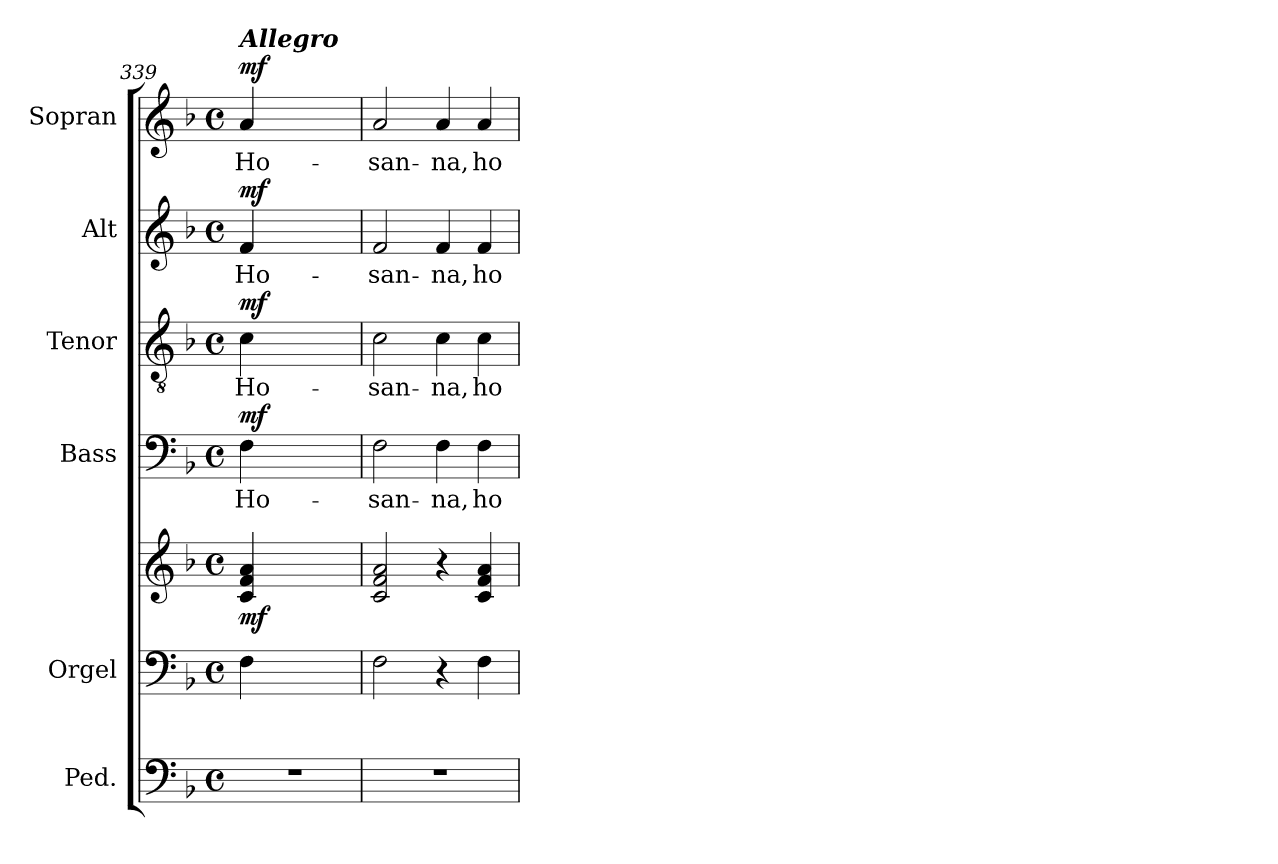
**kern	**kern	**kern	**dynam	**kern	**text	**dynam	**kern	**text	**dynam	**kern	**text	**dynam	**kern	**text	**dynam
*part6	*part5	*part5	*part5	*part4	*part4	*part4	*part3	*part3	*part3	*part2	*part2	*part2	*part1	*part1	*part1
*staff7	*staff6	*staff5	*staff5/6	*staff4	*staff4	*staff4	*staff3	*staff3	*staff3	*staff2	*staff2	*staff2	*staff1	*staff1	*staff1
*I"Ped.	*I"Orgel	*	*	*I"Bass	*	*	*I"Tenor	*	*	*I"Alt	*	*	*I"Sopran	*	*
*	*I'Org.	*	*	*I'B.	*	*	*I'T.	*	*	*I'A.	*	*	*I'S.	*	*
*clefF4	*clefF4	*clefG2	*	*clefF4	*	*	*clefGv2	*	*	*clefG2	*	*	*clefG2	*	*
*ITrd7c12	*	*	*	*	*	*	*	*	*	*	*	*	*	*	*
*k[b-]	*k[b-]	*k[b-]	*	*k[b-]	*	*	*k[b-]	*	*	*k[b-]	*	*	*k[b-]	*	*
*F:	*F:	*F:	*	*F:	*	*	*F:	*	*	*F:	*	*	*F:	*	*
*M4/4	*M4/4	*M4/4	*	*M4/4	*	*	*M4/4	*	*	*M4/4	*	*	*M4/4	*	*
*met(c)	*met(c)	*met(c)	*	*met(c)	*	*	*met(c)	*	*	*met(c)	*	*	*met(c)	*	*
=339	=339	=339	=339	=339	=339	=339	=339	=339	=339	=339	=339	=339	=339	=339	=339
!	!	!	!	!	!	!	!	!	!	!	!	!	!LO:TX:a:Bi:t=Allegro	!	!
!	!	!	!LO:DY:b	!	!LO:LY:b	!LO:DY:a	!	!LO:LY:b	!LO:DY:a	!	!LO:LY:b	!LO:DY:a	!	!LO:LY:b	!LO:DY:b
1r	4F\	4c/ 4f/ 4a/	mf	4F\	Ho-	mf	4c\	Ho-	mf	4f/	Ho-	mf	4a/	Ho-	mf
.	2.ryy	2.ryy	.	2.ryy	.	.	2.ryy	.	.	2.ryy	.	.	2.ryy	.	.
=340	=340	=340	=340	=340	=340	=340	=340	=340	=340	=340	=340	=340	=340	=340	=340
!	!	!	!	!	!LO:LY:b	!	!	!LO:LY:b	!	!	!LO:LY:b	!	!	!LO:LY:b	!
1r	2F\	2c/ 2f/ 2a/	.	2F\	-san-	.	2c\	-san-	.	2f/	-san-	.	2a/	-san-	.
!	!	!	!	!	!LO:LY:b	!	!	!LO:LY:b	!	!	!LO:LY:b	!	!	!LO:LY:b	!
.	4r	4r	.	4F\	-na,	.	4c\	-na,	.	4f/	-na,	.	4a/	-na,	.
!	!	!	!	!	!LO:LY:b	!	!	!LO:LY:b	!	!	!LO:LY:b	!	!	!LO:LY:b	!
.	4F\	4c/ 4f/ 4a/	.	4F\	ho-	.	4c\	ho-	.	4f/	ho-	.	4a/	ho-	.
=	=	=	=	=	=	=	=	=	=	=	=	=	=	=	=
*-	*-	*-	*-	*-	*-	*-	*-	*-	*-	*-	*-	*-	*-	*-	*-
